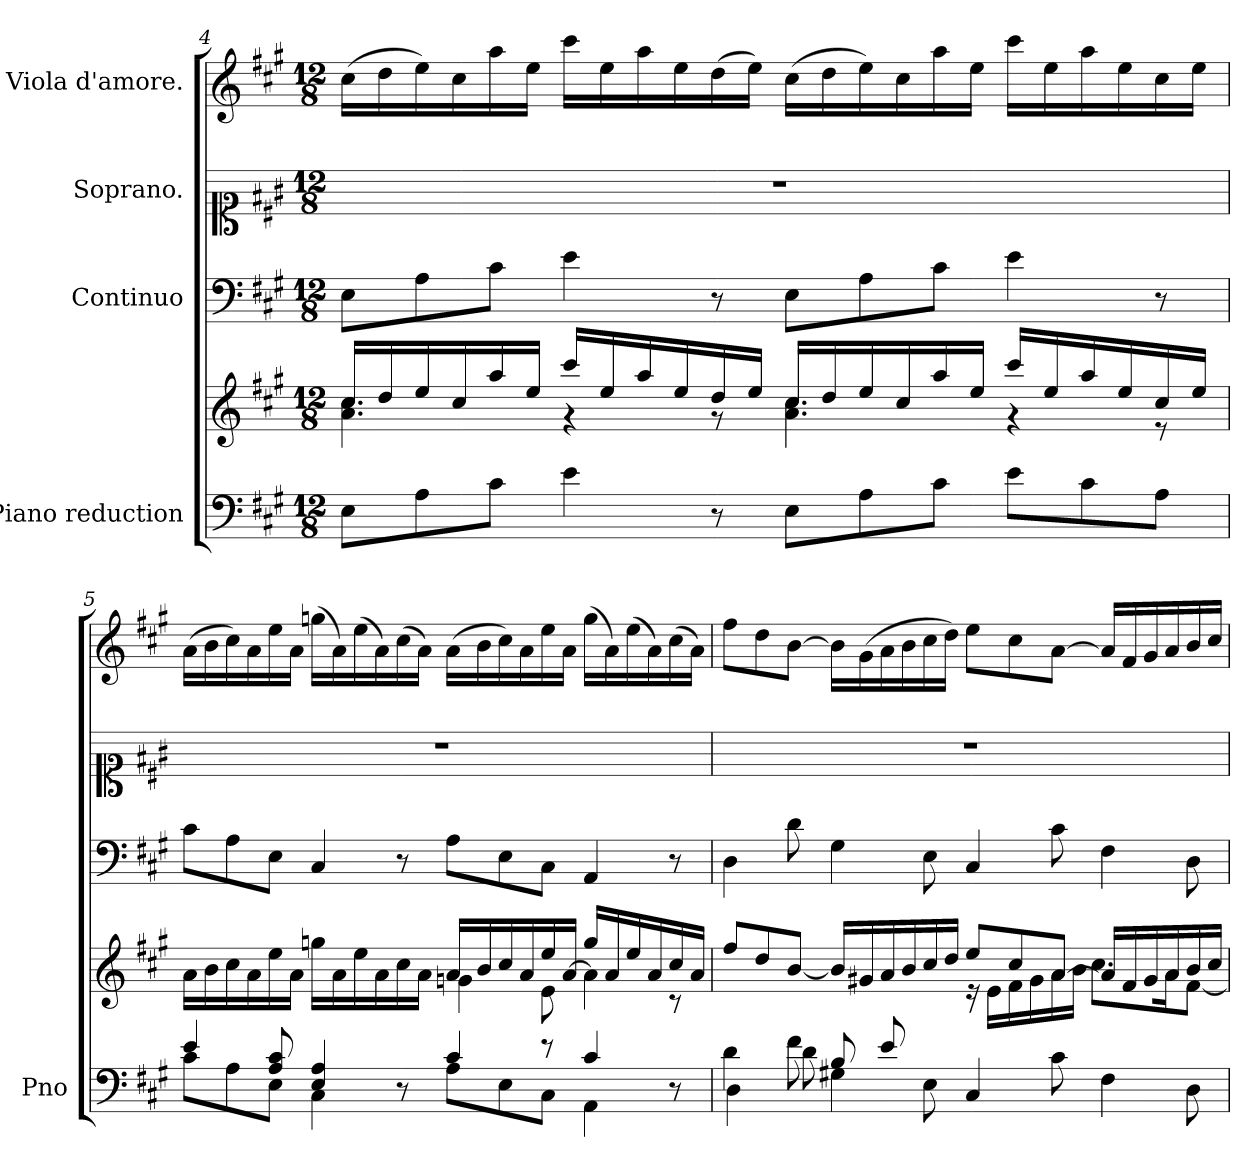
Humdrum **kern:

**kern	**kern	**kern	**kern	**kern
*part4	*part4	*part3	*part2	*part1
*staff5	*staff4	*staff3	*staff2	*staff1
*I"Piano reduction	*	*I"Continuo	*I"Soprano.	*I"Viola d'amore.
*I'Pno	*	*	*	*
*clefF4	*clefG2	*clefF4	*clefC1	*clefG2
*k[f#c#g#]	*k[f#c#g#]	*k[f#c#g#]	*k[f#c#g#]	*k[f#c#g#]
*A:	*A:	*A:	*A:	*A:
*M12/8	*M12/8	*M12/8	*M12/8	*M12/8
=4	=4	=4	=4	=4
*	*^	*	*	*
8E\L	16cc#/LL	4.a\ 4.cc#\	8E\L	1.r	(16cc#\LL
.	16dd/	.	.	.	16dd\
8A\	16ee/	.	8A\	.	16ee\)
.	16cc#/	.	.	.	16cc#\
8c#\J	16aa/	.	8c#\J	.	16aa\
.	16ee/JJ	.	.	.	16ee\JJ
4e\	16ccc#/LL	4r	4e\	.	16ccc#\LL
.	16ee/	.	.	.	16ee\
.	16aa/	.	.	.	16aa\
.	16ee/	.	.	.	16ee\
8r	16dd/	8r	8r	.	(16dd\
.	16ee/JJ	.	.	.	16ee\JJ)
8E\L	16cc#/LL	4.a\ 4.cc#\	8E\L	.	(16cc#\LL
.	16dd/	.	.	.	16dd\
8A\	16ee/	.	8A\	.	16ee\)
.	16cc#/	.	.	.	16cc#\
8c#\J	16aa/	.	8c#\J	.	16aa\
.	16ee/JJ	.	.	.	16ee\JJ
8e\L	16ccc#/LL	4r	4e\	.	16ccc#\LL
.	16ee/	.	.	.	16ee\
8c#\	16aa/	.	.	.	16aa\
.	16ee/	.	.	.	16ee\
8A\J	16cc#/	8r	8r	.	16cc#\
.	16ee/JJ	.	.	.	16ee\JJ
=5	=5	=5	=5	=5	=5
*^	*	*	*	*	*
4e/	8c#\L	16a\LL	4.ryy	8c#\L	1.r	(16a\LL
.	.	16b\	.	.	.	16b\
.	8A\	16cc#\	.	8A\	.	16cc#\)
.	.	16a\	.	.	.	16a\
8A/ 8c#/	8E\J	16ee\	.	8E\J	.	16ee\
.	.	16a\JJ	.	.	.	16a\JJ
4E/ 4A/	4C#\	16ggn\LL	4.ryy	4C#/	.	(16ggn\LL
.	.	16a\	.	.	.	16a\)
.	.	16ee\	.	.	.	(16ee\
.	.	16a\	.	.	.	16a\)
8r	8ryy	16cc#\	.	8r	.	(16cc#\
.	.	16a\JJ	.	.	.	16a\JJ)
4c#/	8A\L	16a/LL	4gn\	8A\L	.	(16a\LL
.	.	16b/	.	.	.	16b\
.	8E\	16cc#/	.	8E\	.	16cc#\)
.	.	16a/	.	.	.	16a\
8r	8C#\J	16ee/	8e\	8C#\J	.	16ee\
.	.	[<16a/JJ	.	.	.	16a\JJ
4c#/	4AA\	16gg/LL	4a\]	4AA/	.	(16gg\LL
.	.	16a/	.	.	.	16a\)
.	.	16ee/	.	.	.	(16ee\
.	.	16a/	.	.	.	16a\)
8r	8ryy	16cc#/	8r	8r	.	(16cc#\
.	.	16a/JJ	.	.	.	16a\JJ)
!!LO:LB:g=z
=6	=6	=6	=6	=6	=6	=6
4d\	4D\	8ff#/L	8ryy	4D\	1.r	8ff#\L
*	*	*v	*v	*	*	*
.	.	8dd/	.	.	8dd\
8f#\	8d\	[8b/J	8d\	.	[8b\J
8B/L	4G#X\	16b/LL]	4G#\	.	16b\LL]
.	.	16g#X/	.	.	(16g#\
8e/	.	16a/	.	.	16a\
.	.	16b/	.	.	16b\
*	*	*^	*	*	*
2..ryy	8E\	16cc#/	8g#\J	8E\	.	16cc#\
.	.	16dd/JJ	.	.	.	16dd\JJ)
.	4C#/	8ee/L	16r	4C#/	.	8ee\L
.	.	.	16e\LL	.	.	.
.	.	8cc#/	16f#\	.	.	8cc#\
.	.	.	16g#\	.	.	.
.	8c#\	[<8a/J	16a\	8c#\	.	[8a\J
.	.	.	16b\JJ	.	.	.
.	4F#\	16a/LL]	8.cc#\L	4F#\	.	16a/LL]
.	.	16f#/	.	.	.	16f#/
.	.	16g#/	.	.	.	16g#/
.	.	16a/	16a\K	.	.	16a/
.	8D\	16b/	[8f#\J	8D\	.	16b/
.	.	16cc#/JJ	.	.	.	16cc#/JJ
*v	*v	*	*	*	*	*
*	*v	*v	*	*	*
=	=	=	=	=
*-	*-	*-	*-	*-
